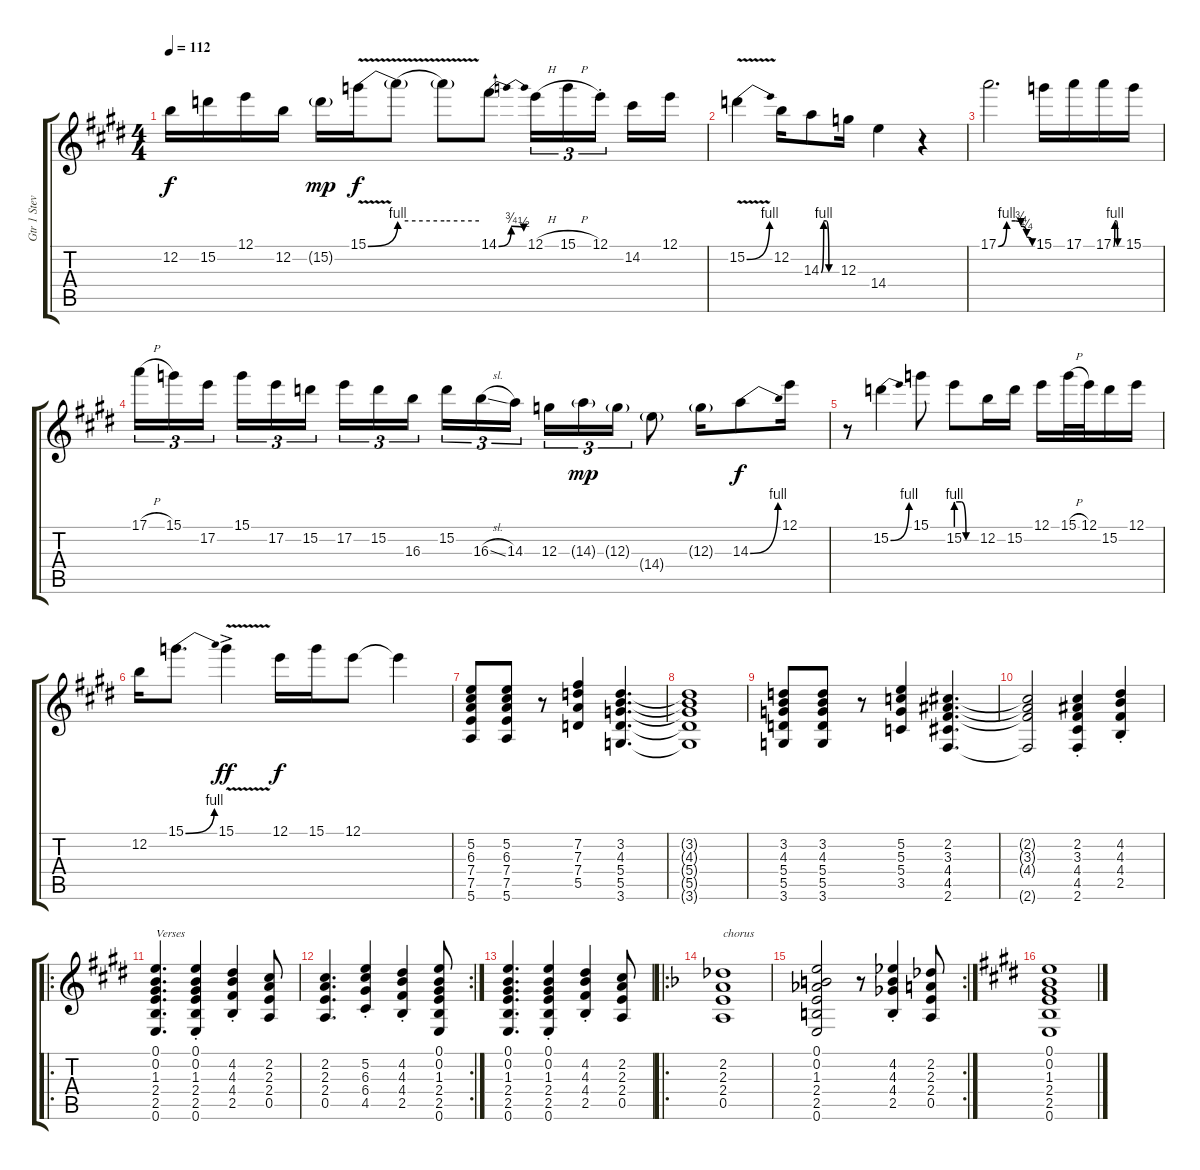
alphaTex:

\track ("Gtr 1 Steve Hunter" "Gtr 1 Stev") {instrument overdrivenguitar}
\staff {score tabs}
\tuning (E4 B3 G3 D3 A2 E2) {hide}
\ts (4 4)
\tempo 112
\clef g2
\ks e
12.2.16{dy f} 15.2.16 12.1.16 12.2.16 15.2{g}.16{dy mp} 15.1{be (bend 0 0 60 4) v}.16{dy f} 15.1{be (hold 0 4 60 4) v t}.8 15.1{be (hold 0 4 60 4) v t}.8 14.1{be (bendrelease 0 0 15 3 25 3 60 2)}.8 12.1{h}.16{tu (3 2)} 15.1{h}.16{tu (3 2)} 12.1{st}.16{tu (3 2) beam splitsecondary} 14.2.16 12.1.16 |
15.2{be (bend 0 0 60 4) v}.4 12.2.16 14.3{be (custom 0 0 10 4 20 4 30 0 60 0)}.8 12.3.16 14.4.4 r.4 |
17.1{be (custom 0 0 15 4 30 4 40 3 50 1 60 0)}.2{d} 15.1.16 17.1.16 17.1{be (custom 0 0 10 4 20 4 30 0 60 0)}.16 15.1.16 |
17.1{h}.16{tu (3 2)} 15.1.16{tu (3 2)} 17.2.16{tu (3 2) beam splitsecondary} 15.1.16{tu (3 2)} 17.2.16{tu (3 2)} 15.2.16{tu (3 2)} 17.2.16{tu (3 2)} 15.2.16{tu (3 2)} 16.3.16{tu (3 2) beam splitsecondary} 15.2.16{tu (3 2)} 16.3{sl}.16{tu (3 2)} 14.3.16{tu (3 2)} 12.3.16{tu (3 2)} 14.3{g}.16{tu (3 2) dy mp} 12.3{g}.16{tu (3 2)} 14.4{g}.8 12.3{g}.16 14.3{be (bend 0 0 60 4)}.8{dy f} 12.1.16 |
r.8 15.2{be (bend 0 0 60 4)}.4 15.1.8 15.2{be (custom 0 4 15 4 30 0 60 0)}.8 12.2.16 15.2.16 12.1.16 15.1{h}.32 12.1.32 15.2.16 12.1.16 |
12.2.16 15.1{be (bend 0 0 60 4)}.8{d} 15.1{v ac}.4{dy ff} 12.1.16{dy f} 15.1.16 12.1.8 12.1{t}.4 |
(5.2 6.3 7.4 7.5 5.6).8 (5.2 6.3 7.4 7.5 5.6).8 r.8 (7.2 7.3 7.4 5.5).4 (3.2 4.3 5.4 5.5 3.6).4{d} |
(3.2{t} 4.3{t} 5.4{t} 5.5{t} 3.6{t}).1 |
(3.2 4.3 5.4 5.5 3.6).8 (3.2 4.3 5.4 5.5 3.6).8 r.8 (5.2 5.3 5.4 3.5).4 (2.2 3.3 4.4 4.5 2.6).4{d} |
(2.2{t} 3.3{t} 4.4{t} 2.6{t}).2 (2.2{st} 3.3{st} 4.4{st} 4.5{st} 2.6{st}).4 (4.2{st} 4.3{st} 4.4{st} 2.5{st}).4 |
\ro
(0.1 0.2 1.3 2.4 2.5 0.6).4{d txt "Verses"} (0.1{st} 0.2{st} 1.3{st} 2.4{st} 2.5{st} 0.6{st}).4 (4.2{st} 4.3{st} 4.4{st} 2.5{st}).4 (2.2 2.3 2.4 0.5).8 |
\rc 2
(2.2 2.3 2.4 0.5).4{d} (5.2{st} 6.3{st} 6.4{st} 4.5{st}).4 (4.2{st} 4.3{st} 4.4{st} 2.5{st}).4 (0.1 0.2 1.3 2.4 2.5 0.6).8 |
(0.1 0.2 1.3 2.4 2.5 0.6).4{d} (0.1{st} 0.2{st} 1.3{st} 2.4{st} 2.5{st} 0.6{st}).4 (4.2{st} 4.3{st} 4.4{st} 2.5{st}).4 (2.2 2.3 2.4 0.5).8 |
\ro
\ks f
(2.2 2.3 2.4 0.5).1{txt "chorus"} |
\rc 2
(0.1 0.2 1.3 2.4 2.5 0.6).2 r.8 (4.2{st} 4.3{st} 4.4{st} 2.5{st}).4 (2.2 2.3 2.4 0.5).8 |
\ks e
(0.1 0.2 1.3 2.4 2.5 0.6).1
